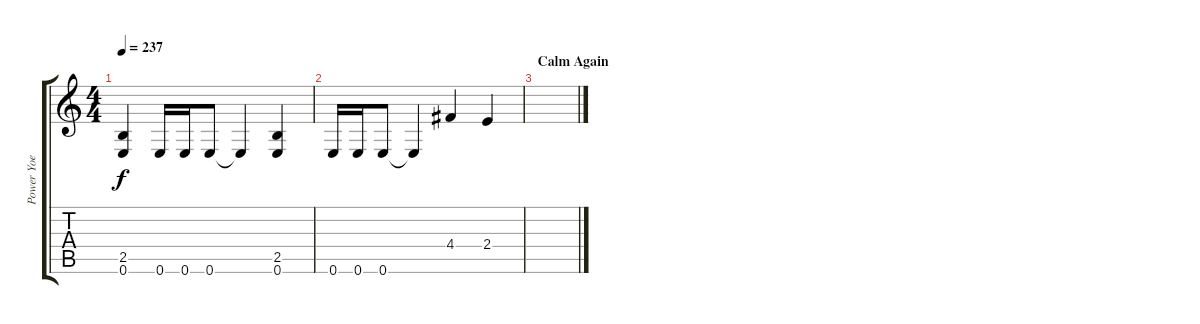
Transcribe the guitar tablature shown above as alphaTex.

\track ("Power Yoe" "Power Yoe") {instrument distortionguitar}
\staff {score tabs}
\tuning (E4 B3 G3 D3 A2 E2) {hide}
\ts (4 4)
\tempo 237
\clef g2
\ks c
(2.5 0.6).4{dy f} 0.6.16 0.6.16 0.6.8 0.6{t}.4 (2.5 0.6).4 |
0.6.16 0.6.16 0.6.8 0.6{t}.4 4.4.4 2.4.4 |
\section ("" "Calm Again")
